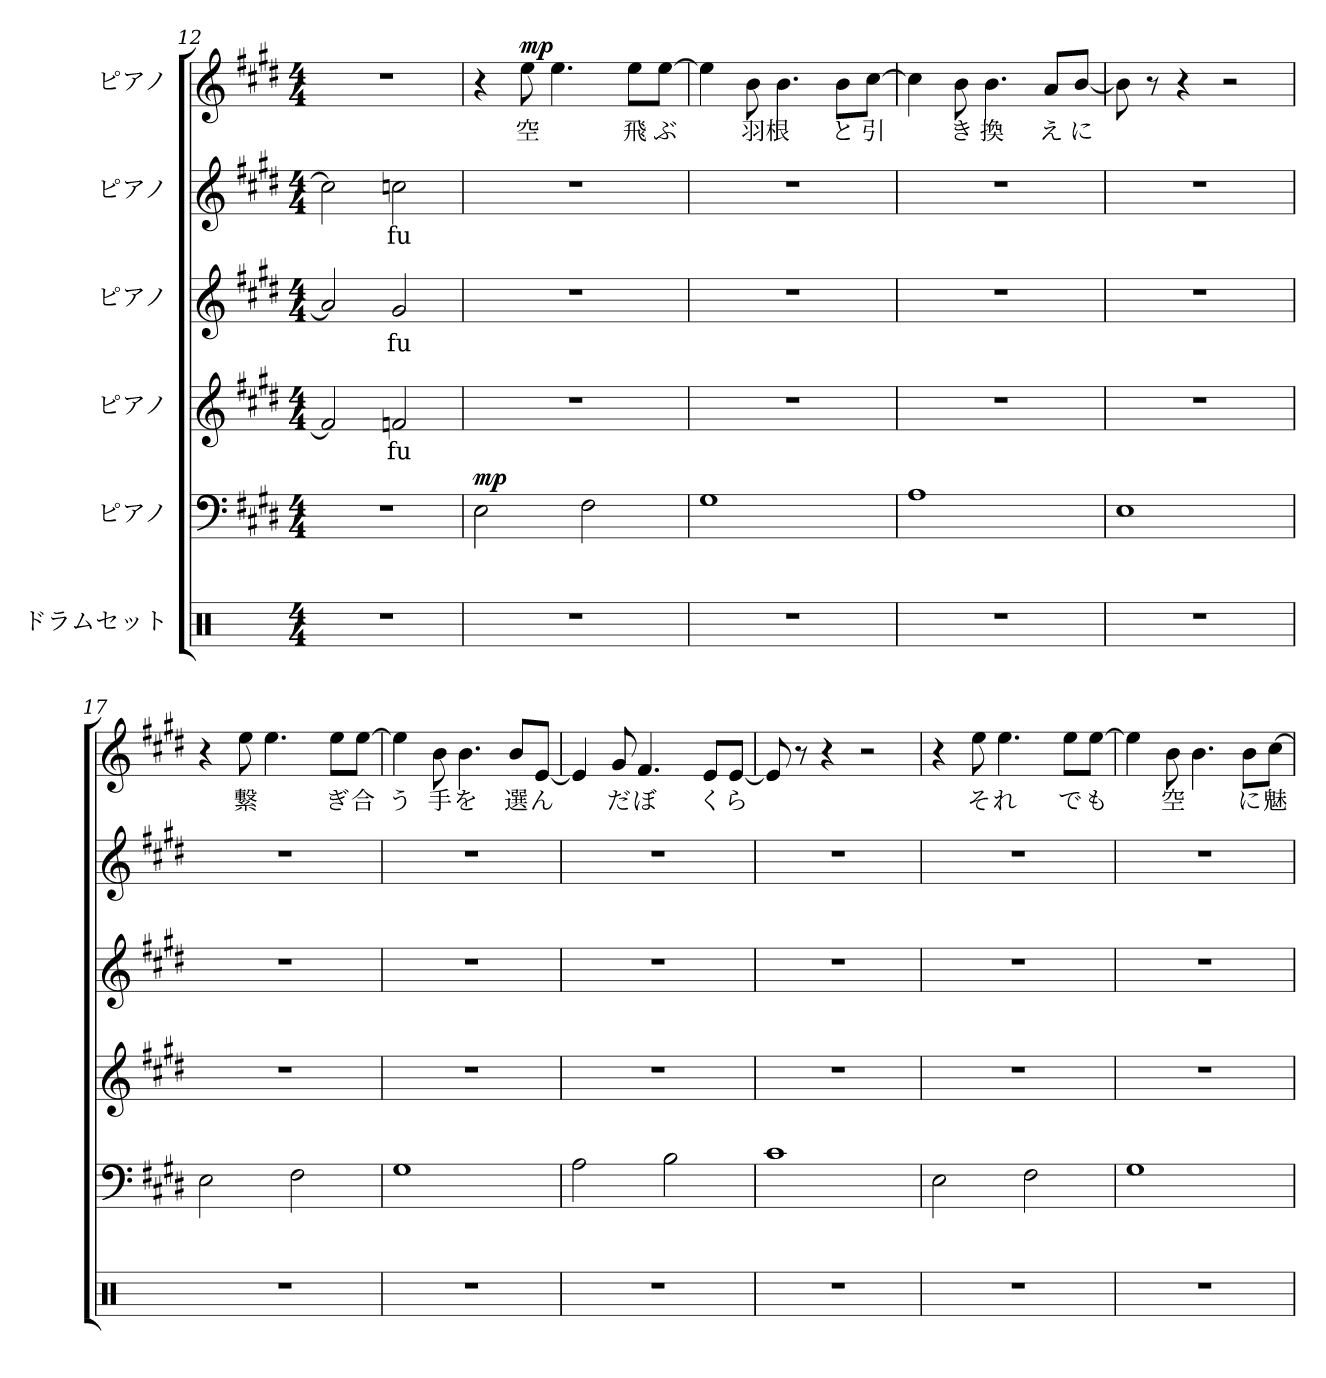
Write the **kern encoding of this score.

**kern	**kern	**dynam	**kern	**text	**kern	**text	**kern	**text	**kern	**text	**dynam
*part6	*part5	*part5	*part4	*part4	*part3	*part3	*part2	*part2	*part1	*part1	*part1
*staff6	*staff5	*staff5	*staff4	*staff4	*staff3	*staff3	*staff2	*staff2	*staff1	*staff1	*staff1
*I"ドラムセット	*I"ピアノ	*	*I"ピアノ	*	*I"ピアノ	*	*I"ピアノ	*	*I"ピアノ	*	*
*clefX	*clefF4	*	*clefG2	*	*clefG2	*	*clefG2	*	*clefG2	*	*
*k[]	*k[f#c#g#d#]	*	*k[f#c#g#d#]	*	*k[f#c#g#d#]	*	*k[f#c#g#d#]	*	*k[f#c#g#d#]	*	*
*M4/4	*M4/4	*	*M4/4	*	*M4/4	*	*M4/4	*	*M4/4	*	*
=12	=12	=12	=12	=12	=12	=12	=12	=12	=12	=12	=12
1r	1r	.	2f]	.	2a]	.	2cc]	.	1r	.	.
.	.	.	2fn	fu	2g#	fu	2ccn	fu	.	.	.
=13	=13	=13	=13	=13	=13	=13	=13	=13	=13	=13	=13
!	!	!LO:DY:a	!	!	!	!	!	!	!	!	!
1r	2E	mp	1r	.	1r	.	1r	.	4r	.	.
!	!	!	!	!	!	!	!	!	!	!	!LO:DY:a
.	.	.	.	.	.	.	.	.	8ee	空	mp
.	.	.	.	.	.	.	.	.	4.ee	.	.
.	2F#	.	.	.	.	.	.	.	.	.	.
.	.	.	.	.	.	.	.	.	8eeL	飛	.
.	.	.	.	.	.	.	.	.	[8eeJ	ぶ	.
=14	=14	=14	=14	=14	=14	=14	=14	=14	=14	=14	=14
1r	1G#	.	1r	.	1r	.	1r	.	4ee]	.	.
.	.	.	.	.	.	.	.	.	8b	羽根	.
.	.	.	.	.	.	.	.	.	4.b	.	.
.	.	.	.	.	.	.	.	.	8bL	と	.
.	.	.	.	.	.	.	.	.	[8cc#J	引	.
=15	=15	=15	=15	=15	=15	=15	=15	=15	=15	=15	=15
1r	1A	.	1r	.	1r	.	1r	.	4cc#]	.	.
.	.	.	.	.	.	.	.	.	8b	き	.
.	.	.	.	.	.	.	.	.	4.b	換	.
.	.	.	.	.	.	.	.	.	8aL	え	.
.	.	.	.	.	.	.	.	.	[8bJ	に	.
=16	=16	=16	=16	=16	=16	=16	=16	=16	=16	=16	=16
1r	1E	.	1r	.	1r	.	1r	.	8b]	.	.
.	.	.	.	.	.	.	.	.	8r	.	.
.	.	.	.	.	.	.	.	.	4r	.	.
.	.	.	.	.	.	.	.	.	2r	.	.
=17	=17	=17	=17	=17	=17	=17	=17	=17	=17	=17	=17
1r	2E	.	1r	.	1r	.	1r	.	4r	.	.
.	.	.	.	.	.	.	.	.	8ee	繋	.
.	.	.	.	.	.	.	.	.	4.ee	.	.
.	2F#	.	.	.	.	.	.	.	.	.	.
.	.	.	.	.	.	.	.	.	8eeL	ぎ	.
.	.	.	.	.	.	.	.	.	[8eeJ	合	.
=18	=18	=18	=18	=18	=18	=18	=18	=18	=18	=18	=18
1r	1G#	.	1r	.	1r	.	1r	.	4ee]	う	.
.	.	.	.	.	.	.	.	.	8b	手	.
.	.	.	.	.	.	.	.	.	4.b	を	.
.	.	.	.	.	.	.	.	.	8bL	選	.
.	.	.	.	.	.	.	.	.	[8eJ	ん	.
=19	=19	=19	=19	=19	=19	=19	=19	=19	=19	=19	=19
1r	2A	.	1r	.	1r	.	1r	.	4e]	.	.
.	.	.	.	.	.	.	.	.	8g#	だ	.
.	.	.	.	.	.	.	.	.	4.f#	ぼ	.
.	2B	.	.	.	.	.	.	.	.	.	.
.	.	.	.	.	.	.	.	.	8eL	く	.
.	.	.	.	.	.	.	.	.	[8eJ	ら	.
=20	=20	=20	=20	=20	=20	=20	=20	=20	=20	=20	=20
1r	1c#	.	1r	.	1r	.	1r	.	8e]	.	.
.	.	.	.	.	.	.	.	.	8r	.	.
.	.	.	.	.	.	.	.	.	4r	.	.
.	.	.	.	.	.	.	.	.	2r	.	.
=21	=21	=21	=21	=21	=21	=21	=21	=21	=21	=21	=21
1r	2E	.	1r	.	1r	.	1r	.	4r	.	.
.	.	.	.	.	.	.	.	.	8ee	そ	.
.	.	.	.	.	.	.	.	.	4.ee	れ	.
.	2F#	.	.	.	.	.	.	.	.	.	.
.	.	.	.	.	.	.	.	.	8eeL	で	.
.	.	.	.	.	.	.	.	.	[8eeJ	も	.
=22	=22	=22	=22	=22	=22	=22	=22	=22	=22	=22	=22
1r	1G#	.	1r	.	1r	.	1r	.	4ee]	.	.
.	.	.	.	.	.	.	.	.	8b	空	.
.	.	.	.	.	.	.	.	.	4.b	.	.
.	.	.	.	.	.	.	.	.	8bL	に	.
.	.	.	.	.	.	.	.	.	[8cc#J	魅	.
=	=	=	=	=	=	=	=	=	=	=	=
*-	*-	*-	*-	*-	*-	*-	*-	*-	*-	*-	*-
